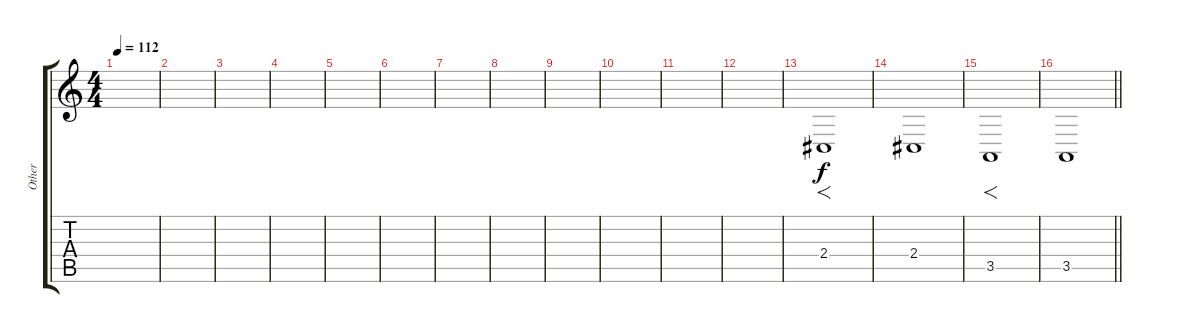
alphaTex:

\track ("Other" "Other") {instrument viola}
\staff {score tabs}
\tuning (Db4 Ab3 E3 B2 Gb2 B1) {hide}
\ts (4 4)
\tempo 112
\clef g2
\ks c
|
|
|
|
|
|
|
|
|
|
|
|
2.4.1{f} |
2.4.1 |
3.5.1{f} |
\barLineRight lightlight
3.5.1
